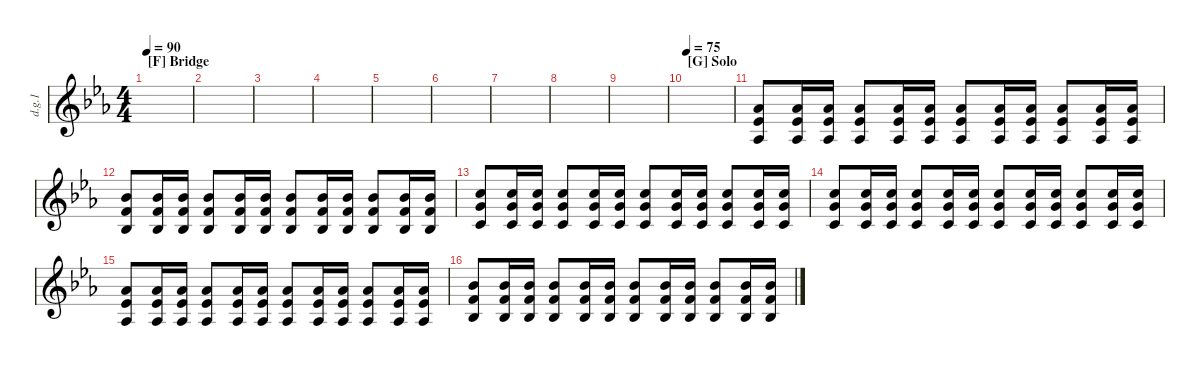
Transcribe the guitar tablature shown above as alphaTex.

\defaultSystemsLayout 4
\hideDynamics
\bracketExtendMode nobrackets
\otherSystemsTrackNameOrientation horizontal
\track ("Distortion Guitar 1" "d.g.1") {instrument distortionguitar}
\staff {score}
\tuning (E4 B3 G3 D3 A2 E2)
\ts (4 4)
\section ("F" "Bridge")
\tempo 90
\clef g2
\ks cminor
|
|
|
|
|
|
|
|
|
\section ("G" "Solo")
\tempo 75
|
(4.6{acc b} 6.5{acc b} 6.4{acc b}).8{beam Up} (4.6{acc b} 6.5{acc b} 6.4{acc b}).16{beam Up} (4.6{acc b} 6.5{acc b} 6.4{acc b}).16{beam Up} (4.6{acc b} 6.5{acc b} 6.4{acc b}).8{beam Up} (4.6{acc b} 6.5{acc b} 6.4{acc b}).16{beam Up} (4.6{acc b} 6.5{acc b} 6.4{acc b}).16{beam Up} (4.6{acc b} 6.5{acc b} 6.4{acc b}).8{beam Up} (4.6{acc b} 6.5{acc b} 6.4{acc b}).16{beam Up} (4.6{acc b} 6.5{acc b} 6.4{acc b}).16{beam Up} (4.6{acc b} 6.5{acc b} 6.4{acc b}).8{beam Up} (4.6{acc b} 6.5{acc b} 6.4{acc b}).16{beam Up} (4.6{acc b} 6.5{acc b} 6.4{acc b}).16{beam Up} |
(6.6{acc b} 8.5{acc forcenatural} 8.4{acc b}).8{beam Up} (6.6{acc b} 8.5{acc forcenatural} 8.4{acc b}).16{beam Up} (6.6{acc b} 8.5{acc forcenatural} 8.4{acc b}).16{beam Up} (6.6{acc b} 8.5{acc forcenatural} 8.4{acc b}).8{beam Up} (6.6{acc b} 8.5{acc forcenatural} 8.4{acc b}).16{beam Up} (6.6{acc b} 8.5{acc forcenatural} 8.4{acc b}).16{beam Up} (6.6{acc b} 8.5{acc forcenatural} 8.4{acc b}).8{beam Up} (6.6{acc b} 8.5{acc forcenatural} 8.4{acc b}).16{beam Up} (6.6{acc b} 8.5{acc forcenatural} 8.4{acc b}).16{beam Up} (6.6{acc b} 8.5{acc forcenatural} 8.4{acc b}).8{beam Up} (6.6{acc b} 8.5{acc forcenatural} 8.4{acc b}).16{beam Up} (6.6{acc b} 8.5{acc forcenatural} 8.4{acc b}).16{beam Up} |
(8.6{acc forcenatural} 10.5{acc forcenatural} 10.4{acc forcenatural}).8{beam Up} (8.6{acc forcenatural} 10.5{acc forcenatural} 10.4{acc forcenatural}).16{beam Up} (8.6{acc forcenatural} 10.5{acc forcenatural} 10.4{acc forcenatural}).16{beam Up} (8.6{acc forcenatural} 10.5{acc forcenatural} 10.4{acc forcenatural}).8{beam Up} (8.6{acc forcenatural} 10.5{acc forcenatural} 10.4{acc forcenatural}).16{beam Up} (8.6{acc forcenatural} 10.5{acc forcenatural} 10.4{acc forcenatural}).16{beam Up} (8.6{acc forcenatural} 10.5{acc forcenatural} 10.4{acc forcenatural}).8{beam Up} (8.6{acc forcenatural} 10.5{acc forcenatural} 10.4{acc forcenatural}).16{beam Up} (8.6{acc forcenatural} 10.5{acc forcenatural} 10.4{acc forcenatural}).16{beam Up} (8.6{acc forcenatural} 10.5{acc forcenatural} 10.4{acc forcenatural}).8{beam Up} (8.6{acc forcenatural} 10.5{acc forcenatural} 10.4{acc forcenatural}).16{beam Up} (8.6{acc forcenatural} 10.5{acc forcenatural} 10.4{acc forcenatural}).16{beam Up} |
(8.6{acc forcenatural} 10.5{acc forcenatural} 10.4{acc forcenatural}).8{beam Up} (8.6{acc forcenatural} 10.5{acc forcenatural} 10.4{acc forcenatural}).16{beam Up} (8.6{acc forcenatural} 10.5{acc forcenatural} 10.4{acc forcenatural}).16{beam Up} (8.6{acc forcenatural} 10.5{acc forcenatural} 10.4{acc forcenatural}).8{beam Up} (8.6{acc forcenatural} 10.5{acc forcenatural} 10.4{acc forcenatural}).16{beam Up} (8.6{acc forcenatural} 10.5{acc forcenatural} 10.4{acc forcenatural}).16{beam Up} (8.6{acc forcenatural} 10.5{acc forcenatural} 10.4{acc forcenatural}).8{beam Up} (8.6{acc forcenatural} 10.5{acc forcenatural} 10.4{acc forcenatural}).16{beam Up} (8.6{acc forcenatural} 10.5{acc forcenatural} 10.4{acc forcenatural}).16{beam Up} (8.6{acc forcenatural} 10.5{acc forcenatural} 10.4{acc forcenatural}).8{beam Up} (8.6{acc forcenatural} 10.5{acc forcenatural} 10.4{acc forcenatural}).16{beam Up} (8.6{acc forcenatural} 10.5{acc forcenatural} 10.4{acc forcenatural}).16{beam Up} |
(4.6{acc b} 6.5{acc b} 6.4{acc b}).8{beam Up} (4.6{acc b} 6.5{acc b} 6.4{acc b}).16{beam Up} (4.6{acc b} 6.5{acc b} 6.4{acc b}).16{beam Up} (4.6{acc b} 6.5{acc b} 6.4{acc b}).8{beam Up} (4.6{acc b} 6.5{acc b} 6.4{acc b}).16{beam Up} (4.6{acc b} 6.5{acc b} 6.4{acc b}).16{beam Up} (4.6{acc b} 6.5{acc b} 6.4{acc b}).8{beam Up} (4.6{acc b} 6.5{acc b} 6.4{acc b}).16{beam Up} (4.6{acc b} 6.5{acc b} 6.4{acc b}).16{beam Up} (4.6{acc b} 6.5{acc b} 6.4{acc b}).8{beam Up} (4.6{acc b} 6.5{acc b} 6.4{acc b}).16{beam Up} (4.6{acc b} 6.5{acc b} 6.4{acc b}).16{beam Up} |
(6.6{acc b} 8.5{acc forcenatural} 8.4{acc b}).8{beam Up} (6.6{acc b} 8.5{acc forcenatural} 8.4{acc b}).16{beam Up} (6.6{acc b} 8.5{acc forcenatural} 8.4{acc b}).16{beam Up} (6.6{acc b} 8.5{acc forcenatural} 8.4{acc b}).8{beam Up} (6.6{acc b} 8.5{acc forcenatural} 8.4{acc b}).16{beam Up} (6.6{acc b} 8.5{acc forcenatural} 8.4{acc b}).16{beam Up} (6.6{acc b} 8.5{acc forcenatural} 8.4{acc b}).8{beam Up} (6.6{acc b} 8.5{acc forcenatural} 8.4{acc b}).16{beam Up} (6.6{acc b} 8.5{acc forcenatural} 8.4{acc b}).16{beam Up} (6.6{acc b} 8.5{acc forcenatural} 8.4{acc b}).8{beam Up} (6.6{acc b} 8.5{acc forcenatural} 8.4{acc b}).16{beam Up} (6.6{acc b} 8.5{acc forcenatural} 8.4{acc b}).16{beam Up}
